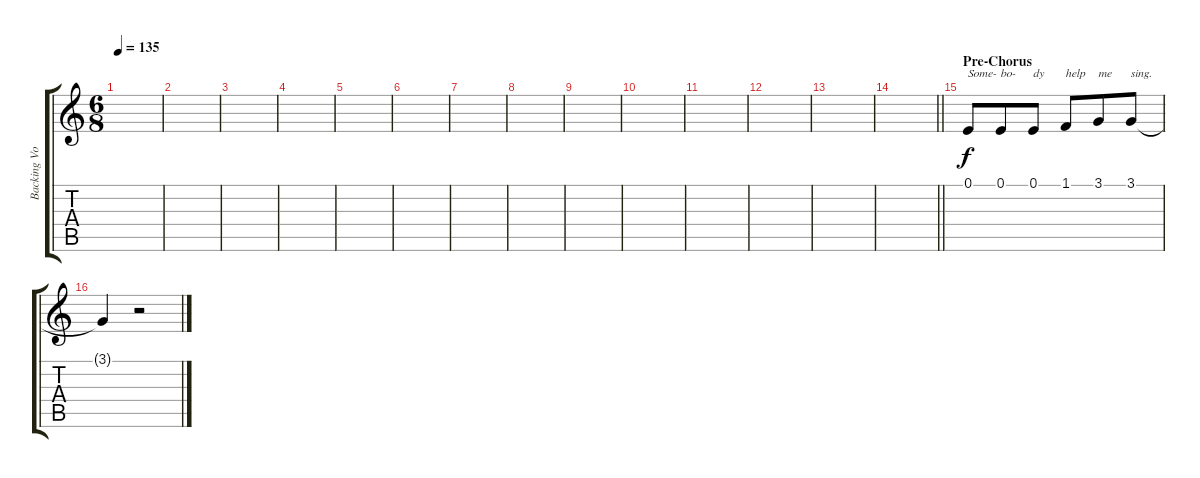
\track ("Backing Vocals - Ben Johnston" "Backing Vo") {instrument altosax}
\staff {score tabs}
\tuning (E4 B3 G3 D3 A2 E2) {hide}
\ts (6 8)
\tempo 135
\clef g2
\ks c
|
|
|
|
|
|
|
|
|
|
|
|
|
\barLineRight lightlight
|
\section ("" "Pre-Chorus")
0.1.8{txt "Some-" volume 10} 0.1.8{txt "bo-"} 0.1.8{txt "dy"} 1.1.8{txt "help"} 3.1.8{txt "me"} 3.1.8{txt "sing."} |
3.1{t}.4 r.2
